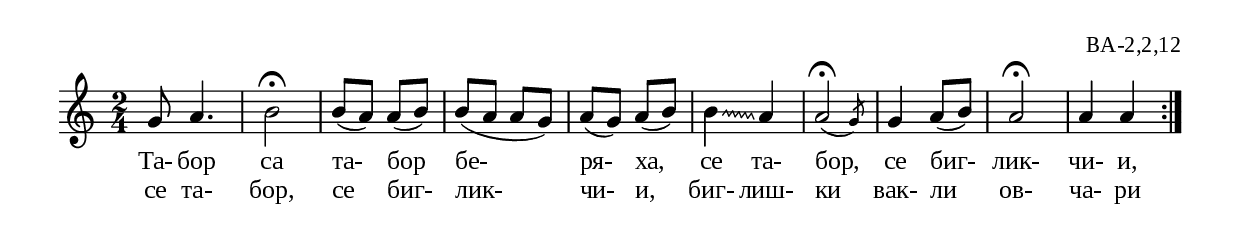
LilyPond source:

%{
BA_2_2_12
%}

\include "td-preamble.ly"

\score {
\relative c'' {
%% \tempo 4 = 152
  \time 2/4
  g8 a4. | b2\fermata | b8( a) a( b) | b([ a] a[ g]) | a8( g) a( b) |
\gliss  
\noteFi b4\glissando a | 
\afterGrace a2\fermata ( { \stdB g8) \stdE } | 
g4 a8( b) | a2\fermata | a4 a  
 \bar ":|" 
}
\addlyrics { Та- бор са та- бор бе- ря- ха, се та- бор, се биг- лик- чи- и, }
\addlyrics { се та- бор, се биг- лик- чи- и, биг- лиш- ки вак- ли ов- ча- ри }
%
\layout {
  indent = #0
  line-width = 190\mm
  ragged-right=##f
}
%
\midi { 
	\context {
		\Score
		tempoWholesPerMinute = #(ly:make-moment 152 4)
		}
	}
}
%
\header{
  opus = "ВА-2,2,12"
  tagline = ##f
}


